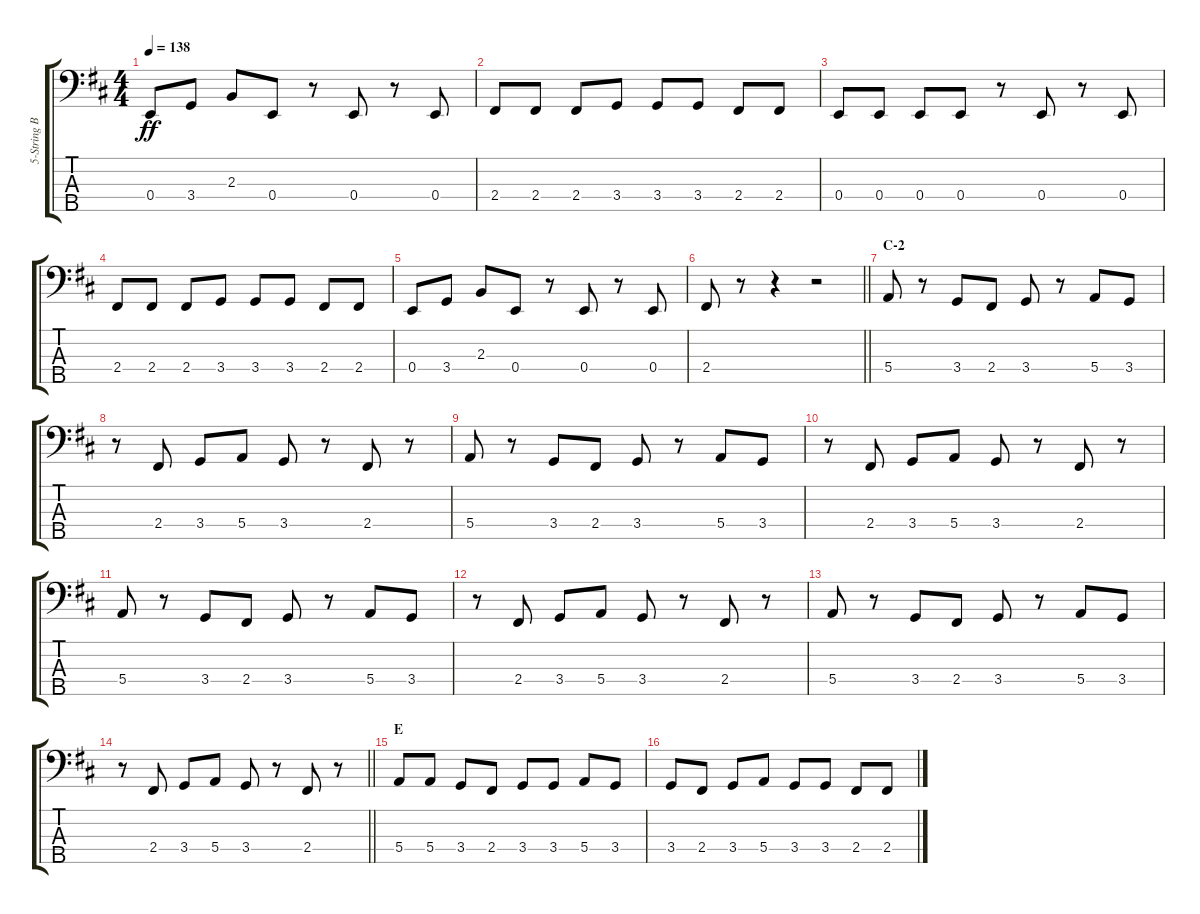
\track ("5-String Bass" "5-String B") {instrument electricbassfinger}
\staff {score tabs}
\tuning (G2 D2 A1 E1 B0) {hide}
\ts (4 4)
\tempo 138
\clef f4
\ks d
0.4.8{dy ff} 3.4.8 2.3.8 0.4.8 r.8 0.4.8 r.8 0.4.8 |
2.4.8 2.4.8 2.4.8 3.4.8 3.4.8 3.4.8 2.4.8 2.4.8 |
0.4.8 0.4.8 0.4.8 0.4.8 r.8 0.4.8 r.8 0.4.8 |
2.4.8 2.4.8 2.4.8 3.4.8 3.4.8 3.4.8 2.4.8 2.4.8 |
0.4.8 3.4.8 2.3.8 0.4.8 r.8 0.4.8 r.8 0.4.8 |
\barLineRight lightlight
2.4.8 r.8 r.4 r.2 |
\section ("" "C-2")
5.4.8 r.8 3.4.8 2.4.8 3.4.8 r.8 5.4.8 3.4.8 |
r.8 2.4.8 3.4.8 5.4.8 3.4.8 r.8 2.4.8 r.8 |
5.4.8 r.8 3.4.8 2.4.8 3.4.8 r.8 5.4.8 3.4.8 |
r.8 2.4.8 3.4.8 5.4.8 3.4.8 r.8 2.4.8 r.8 |
5.4.8 r.8 3.4.8 2.4.8 3.4.8 r.8 5.4.8 3.4.8 |
r.8 2.4.8 3.4.8 5.4.8 3.4.8 r.8 2.4.8 r.8 |
5.4.8 r.8 3.4.8 2.4.8 3.4.8 r.8 5.4.8 3.4.8 |
\barLineRight lightlight
r.8 2.4.8 3.4.8 5.4.8 3.4.8 r.8 2.4.8 r.8 |
\section ("" "E")
5.4.8 5.4.8 3.4.8 2.4.8 3.4.8 3.4.8 5.4.8 3.4.8 |
3.4.8 2.4.8 3.4.8 5.4.8 3.4.8 3.4.8 2.4.8 2.4.8
